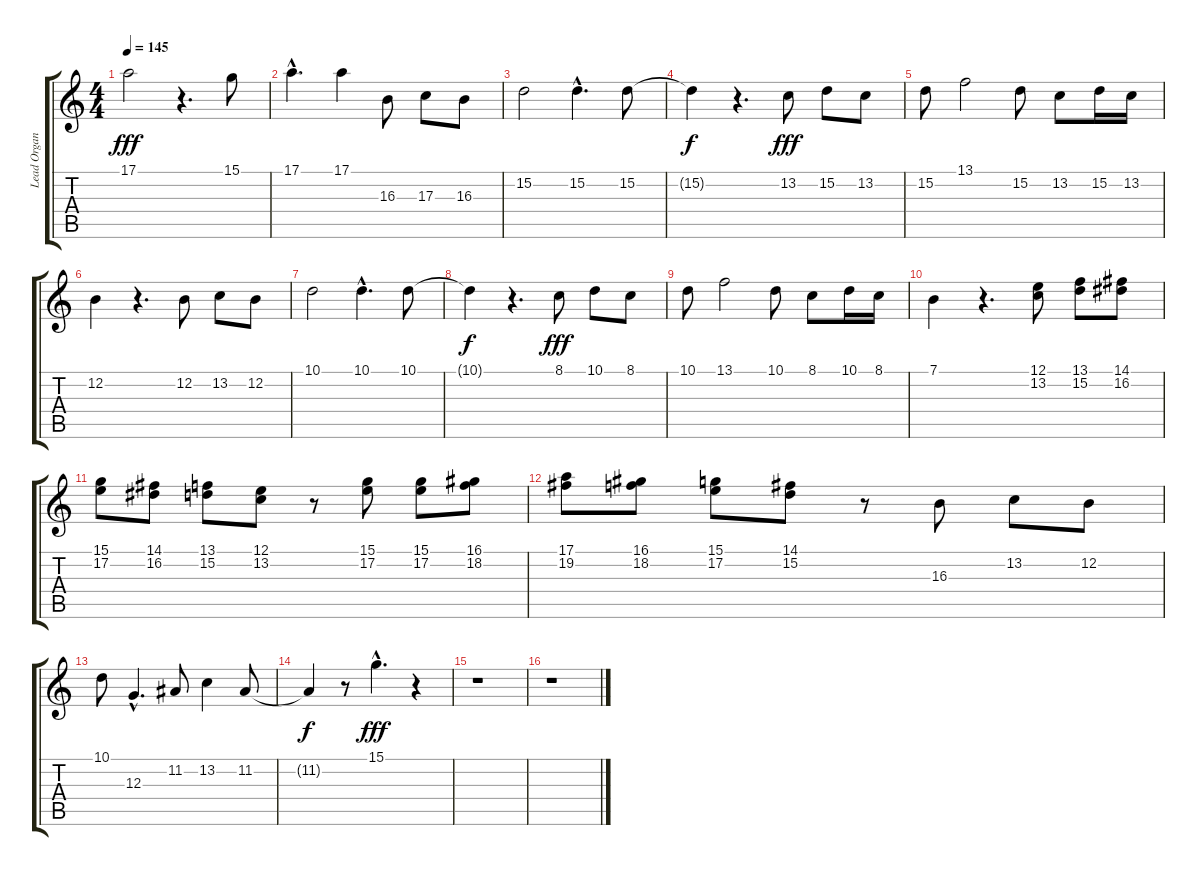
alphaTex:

\track ("Lead Organ 3" "Lead Organ") {instrument rockorgan}
\staff {score tabs}
\tuning (E4 B3 G3 D3 A2 E2) {hide}
\ts (4 4)
\tempo 145
\clef g2
\ks c
17.1.2{dy fff} r.4{d} 15.1.8 |
17.1{hac}.4{d} 17.1.4 16.3.8 17.3.8 16.3.8 |
15.2.2 15.2{hac}.4{d} 15.2.8 |
15.2{t}.4{dy f} r.4{d} 13.2.8{dy fff} 15.2.8 13.2.8 |
15.2.8 13.1.2 15.2.8 13.2.8 15.2.16 13.2.16 |
12.2.4 r.4{d} 12.2.8 13.2.8 12.2.8 |
10.1.2 10.1{hac}.4{d} 10.1.8 |
10.1{t}.4{dy f} r.4{d} 8.1.8{dy fff} 10.1.8 8.1.8 |
10.1.8 13.1.2 10.1.8 8.1.8 10.1.16 8.1.16 |
7.1.4 r.4{d} (12.1 13.2).8 (13.1 15.2).8 (14.1 16.2).8 |
(15.1 17.2).8 (14.1 16.2).8 (13.1 15.2).8 (12.1 13.2).8 r.8 (15.1 17.2).8 (15.1 17.2).8 (16.1 18.2).8 |
(17.1 19.2).8 (16.1 18.2).8 (15.1 17.2).8 (14.1 15.2).8 r.8 16.3.8 13.2.8 12.2.8 |
10.1.8 12.3{hac}.4{d} 11.2.8 13.2.4 11.2.8 |
11.2{t}.4{dy f} r.8 15.1{hac}.4{d dy fff} r.4 |
r.1 |
r.1
